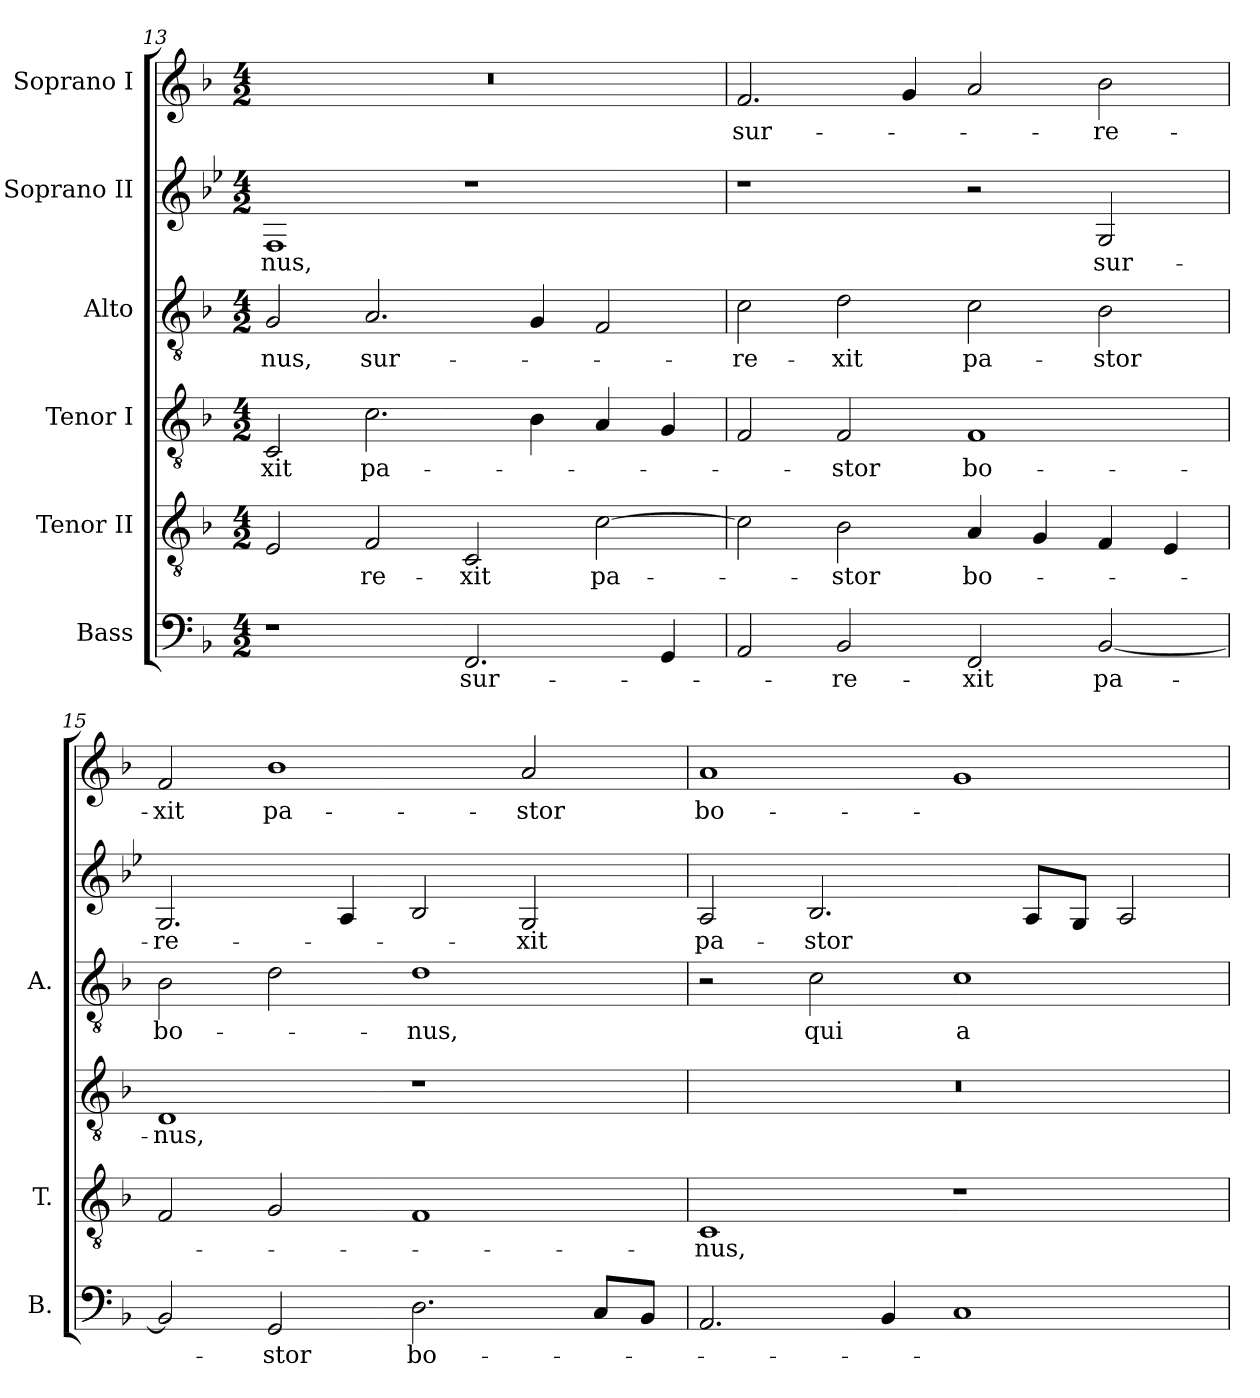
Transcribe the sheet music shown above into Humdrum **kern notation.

**kern	**text	**kern	**text	**kern	**text	**kern	**text	**kern	**text	**kern	**text
*part6	*part6	*part5	*part5	*part4	*part4	*part3	*part3	*part2	*part2	*part1	*part1
*staff6	*staff6	*staff5	*staff5	*staff4	*staff4	*staff3	*staff3	*staff2	*staff2	*staff1	*staff1
*I"Bass	*	*I"Tenor II	*	*I"Tenor I	*	*I"Alto	*	*I"Soprano II	*	*I"Soprano I	*
*I'B.	*	*I'T.	*	*	*	*I'A.	*	*	*	*	*
!!LO:LB:g=z
*clefF4	*	*clefGv2	*	*clefGv2	*	*clefGv2	*	*clefG2	*	*clefG2	*
*	*	*ITrd7c12	*	*	*	*	*	*ITrd-4c-7	*	*	*
*k[b-]	*	*k[b-]	*	*k[b-]	*	*k[b-]	*	*k[b-]	*	*k[b-]	*
*F:	*	*F:	*	*F:	*	*F:	*	*F:	*	*F:	*
*M4/2	*	*M4/2	*	*M4/2	*	*M4/2	*	*M4/2	*	*M4/2	*
=13	=13	=13	=13	=13	=13	=13	=13	=13	=13	=13	=13
!	!	!	!	!	!LO:LY:b:color=#000000	!	!	!	!	!	!
!	!	!	!	!	!	!	!LO:LY:b:color=#000000	!	!	!	!
!	!	!	!	!	!	!	!	!	!LO:LY:b:color=#000000	!LO:N:vis=1	!
1r	.	2EEi/	.	2Ci/	-xit	2Gi/	-nus,	1ci	-nus,	0r	.
!	!	!	!LO:LY:b:color=#000000	!	!	!	!	!	!	!	!
!	!	!	!	!	!LO:LY:b:color=#000000	!	!	!	!	!	!
!	!	!	!	!	!	!	!LO:LY:b:color=#000000	!	!	!	!
.	.	2FFi/	-re-	2.ci\	pa-	2.Ai/	sur-	.	.	.	.
!	!LO:LY:b:color=#000000	!	!	!	!	!	!	!	!	!	!
!	!	!	!LO:LY:b:color=#000000	!	!	!	!	!	!	!	!
2.FFi/	sur-	2CCi/	-xit	.	.	.	.	1r	.	.	.
.	.	.	.	4B-i\	.	4Gi/	.	.	.	.	.
!	!	!	!LO:LY:b:color=#000000	!	!	!	!	!	!	!	!
.	.	[>2Ci\	pa-	4Ai/	.	2Fi/	.	.	.	.	.
4GGi/	.	.	.	4Gi/	.	.	.	.	.	.	.
=14	=14	=14	=14	=14	=14	=14	=14	=14	=14	=14	=14
!	!	!	!	!	!	!	!LO:LY:b:color=#000000	!	!	!	!
!	!	!	!	!	!	!	!	!	!	!	!LO:LY:b:color=#000000
2AAi/	.	2Ci\]	.	2Fi/	.	2ci\	-re-	1r	.	2.fi/	sur-
!	!LO:LY:b:color=#000000	!	!	!	!	!	!	!	!	!	!
!	!	!	!LO:LY:b:color=#000000	!	!	!	!	!	!	!	!
!	!	!	!	!	!LO:LY:b:color=#000000	!	!	!	!	!	!
!	!	!	!	!	!	!	!LO:LY:b:color=#000000	!	!	!	!
2BB-i/	-re-	2BB-i\	-stor	2Fi/	-stor	2di\	-xit	.	.	.	.
.	.	.	.	.	.	.	.	.	.	4gi/	.
!	!LO:LY:b:color=#000000	!	!	!	!	!	!	!	!	!	!
!	!	!	!LO:LY:b:color=#000000	!	!	!	!	!	!	!	!
!	!	!	!	!	!LO:LY:b:color=#000000	!	!	!	!	!	!
!	!	!	!	!	!	!	!LO:LY:b:color=#000000	!	!	!	!
2FFi/	-xit	4AAi/	bo-	1Fi	bo-	2ci\	pa-	2r	.	2ai/	.
.	.	4GGi/	.	.	.	.	.	.	.	.	.
!	!LO:LY:b:color=#000000	!	!	!	!	!	!	!	!	!	!
!	!	!	!	!	!	!	!LO:LY:b:color=#000000	!	!	!	!
!	!	!	!	!	!	!	!	!	!LO:LY:b:color=#000000	!	!
!	!	!	!	!	!	!	!	!	!	!	!LO:LY:b:color=#000000
[<2BB-i/	pa-	4FFi/	.	.	.	2B-i\	-stor	2di/	sur-	2b-i\	-re-
.	.	4EEi/	.	.	.	.	.	.	.	.	.
=15	=15	=15	=15	=15	=15	=15	=15	=15	=15	=15	=15
!	!	!	!	!	!LO:LY:b:color=#000000	!	!	!	!	!	!
!	!	!	!	!	!	!	!LO:LY:b:color=#000000	!	!	!	!
!	!	!	!	!	!	!	!	!	!LO:LY:b:color=#000000	!	!
!	!	!	!	!	!	!	!	!	!	!	!LO:LY:b:color=#000000
2BB-i/]	.	2FFi/	.	1Di	-nus,	2B-i\	bo-	2.di/	-re-	2fi/	-xit
!	!LO:LY:b:color=#000000	!	!	!	!	!	!	!	!	!	!
!	!	!	!	!	!	!	!	!	!	!	!LO:LY:b:color=#000000
2GGi/	-stor	2GGi/	.	.	.	2di\	.	.	.	1b-i	pa-
.	.	.	.	.	.	.	.	4ei/	.	.	.
!	!LO:LY:b:color=#000000	!	!	!	!	!	!	!	!	!	!
!	!	!	!	!	!	!	!LO:LY:b:color=#000000	!	!	!	!
2.Di\	bo-	1FFi	.	1r	.	1di	-nus,	2fi/	.	.	.
!	!	!	!	!	!	!	!	!	!LO:LY:b:color=#000000	!	!
!	!	!	!	!	!	!	!	!	!	!	!LO:LY:b:color=#000000
.	.	.	.	.	.	.	.	2di/	-xit	2ai/	-stor
8Ci/L	.	.	.	.	.	.	.	.	.	.	.
8BB-i/J	.	.	.	.	.	.	.	.	.	.	.
=16	=16	=16	=16	=16	=16	=16	=16	=16	=16	=16	=16
!	!	!	!LO:LY:b:color=#000000	!LO:N:vis=1	!	!	!	!	!	!	!
!	!	!	!	!	!	!	!	!	!LO:LY:b:color=#000000	!	!
!	!	!	!	!	!	!	!	!	!	!	!LO:LY:b:color=#000000
2.AAi/	.	1CCi	-nus,	0r	.	2r	.	2ei/	pa-	1ai	bo-
!	!	!	!	!	!	!	!LO:LY:b:color=#000000	!	!	!	!
!	!	!	!	!	!	!	!	!	!LO:LY:b:color=#000000	!	!
.	.	.	.	.	.	2ci\	qui	2.fi/	-stor	.	.
4BB-i/	.	.	.	.	.	.	.	.	.	.	.
!	!	!	!	!	!	!	!LO:LY:b:color=#000000	!	!	!	!
1Ci	.	1r	.	.	.	1ci	a-	.	.	1gi	.
.	.	.	.	.	.	.	.	8ei/L	.	.	.
.	.	.	.	.	.	.	.	8di/J	.	.	.
.	.	.	.	.	.	.	.	2ei/	.	.	.
=	=	=	=	=	=	=	=	=	=	=	=
*-	*-	*-	*-	*-	*-	*-	*-	*-	*-	*-	*-
